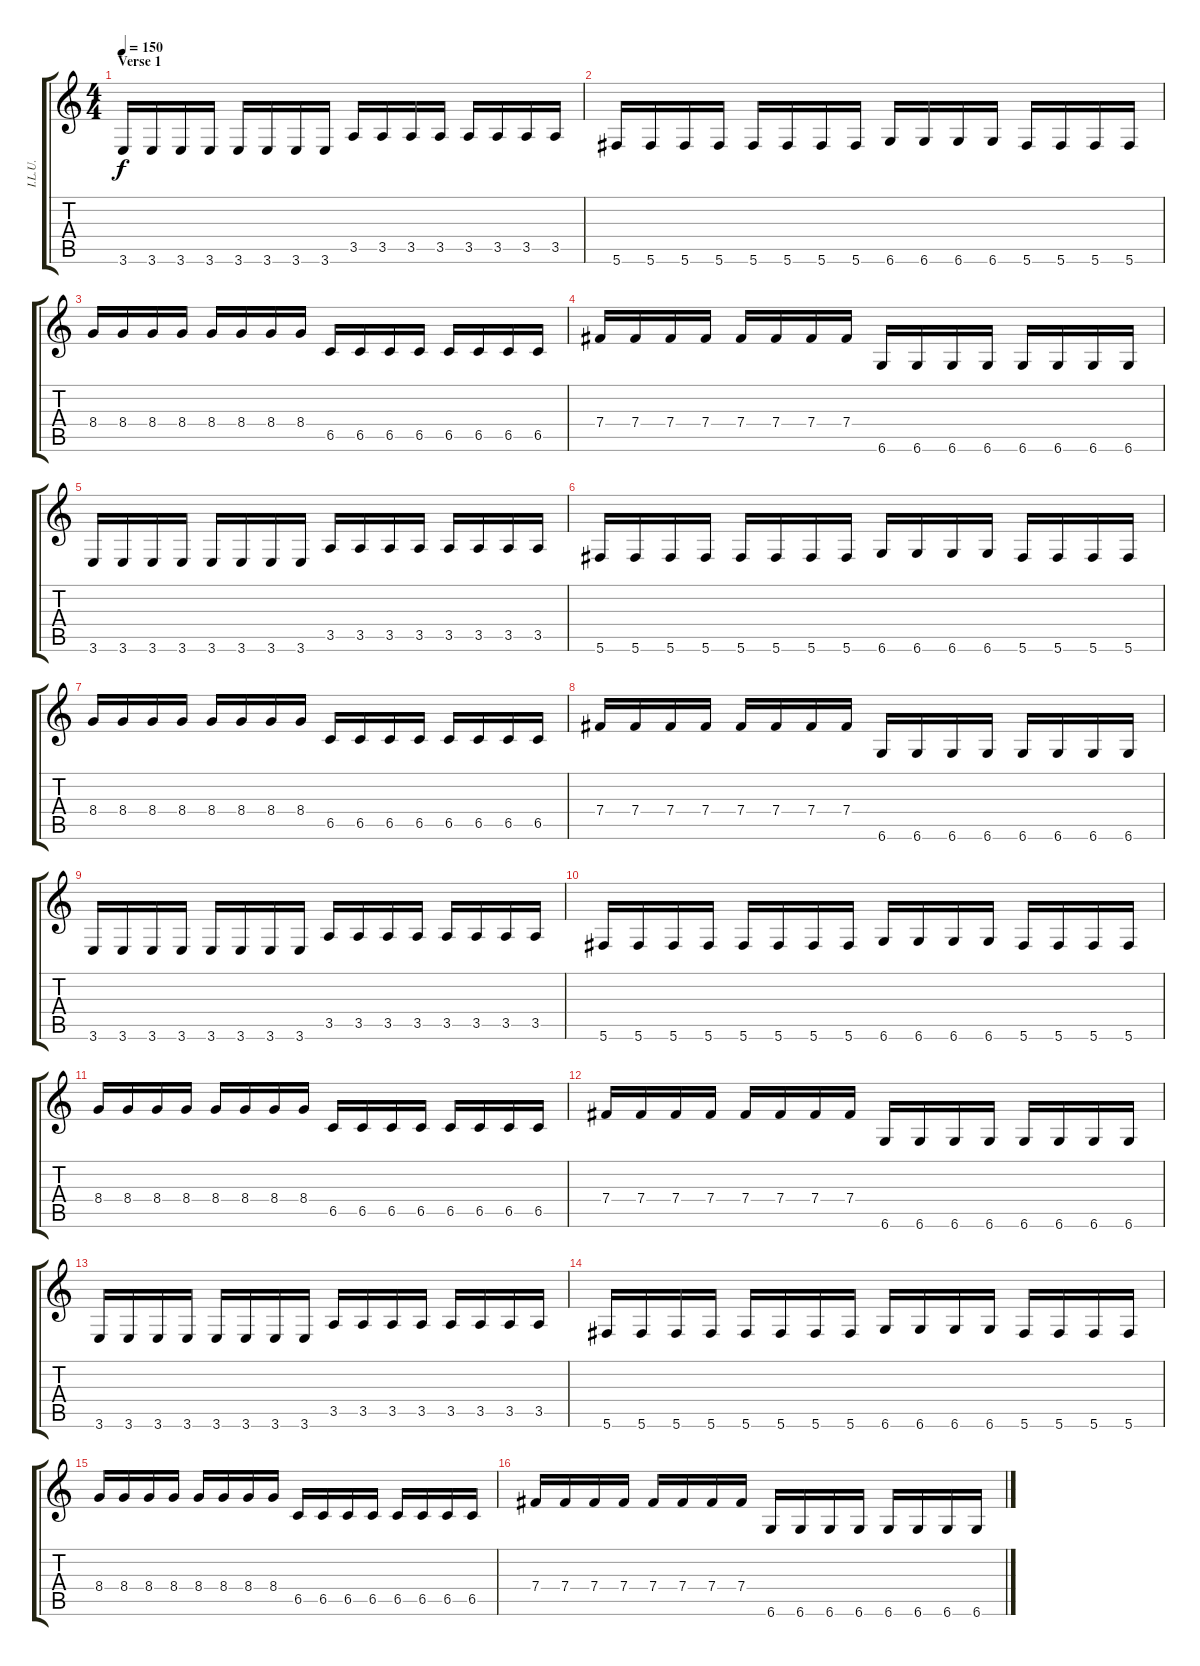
\track ("I.L.U." "I.L.U.") {instrument distortionguitar}
\staff {score tabs}
\tuning (Db4 Ab3 E3 B2 Gb2 Db2) {hide}
\ts (4 4)
\section ("" "Verse 1")
\tempo 150
\clef g2
\ks c
3.6.16{dy f instrument distortionguitar} 3.6.16 3.6.16 3.6.16 3.6.16 3.6.16 3.6.16 3.6.16 3.5.16 3.5.16 3.5.16 3.5.16 3.5.16 3.5.16 3.5.16 3.5.16 |
5.6.16 5.6.16 5.6.16 5.6.16 5.6.16 5.6.16 5.6.16 5.6.16 6.6.16 6.6.16 6.6.16 6.6.16 5.6.16 5.6.16 5.6.16 5.6.16 |
8.4.16 8.4.16 8.4.16 8.4.16 8.4.16 8.4.16 8.4.16 8.4.16 6.5.16 6.5.16 6.5.16 6.5.16 6.5.16 6.5.16 6.5.16 6.5.16 |
7.4.16 7.4.16 7.4.16 7.4.16 7.4.16 7.4.16 7.4.16 7.4.16 6.6.16 6.6.16 6.6.16 6.6.16 6.6.16 6.6.16 6.6.16 6.6.16 |
3.6.16 3.6.16 3.6.16 3.6.16 3.6.16 3.6.16 3.6.16 3.6.16 3.5.16 3.5.16 3.5.16 3.5.16 3.5.16 3.5.16 3.5.16 3.5.16 |
5.6.16 5.6.16 5.6.16 5.6.16 5.6.16 5.6.16 5.6.16 5.6.16 6.6.16 6.6.16 6.6.16 6.6.16 5.6.16 5.6.16 5.6.16 5.6.16 |
8.4.16 8.4.16 8.4.16 8.4.16 8.4.16 8.4.16 8.4.16 8.4.16 6.5.16 6.5.16 6.5.16 6.5.16 6.5.16 6.5.16 6.5.16 6.5.16 |
7.4.16 7.4.16 7.4.16 7.4.16 7.4.16 7.4.16 7.4.16 7.4.16 6.6.16 6.6.16 6.6.16 6.6.16 6.6.16 6.6.16 6.6.16 6.6.16 |
3.6.16 3.6.16 3.6.16 3.6.16 3.6.16 3.6.16 3.6.16 3.6.16 3.5.16 3.5.16 3.5.16 3.5.16 3.5.16 3.5.16 3.5.16 3.5.16 |
5.6.16 5.6.16 5.6.16 5.6.16 5.6.16 5.6.16 5.6.16 5.6.16 6.6.16 6.6.16 6.6.16 6.6.16 5.6.16 5.6.16 5.6.16 5.6.16 |
8.4.16 8.4.16 8.4.16 8.4.16 8.4.16 8.4.16 8.4.16 8.4.16 6.5.16 6.5.16 6.5.16 6.5.16 6.5.16 6.5.16 6.5.16 6.5.16 |
7.4.16 7.4.16 7.4.16 7.4.16 7.4.16 7.4.16 7.4.16 7.4.16 6.6.16 6.6.16 6.6.16 6.6.16 6.6.16 6.6.16 6.6.16 6.6.16 |
3.6.16 3.6.16 3.6.16 3.6.16 3.6.16 3.6.16 3.6.16 3.6.16 3.5.16 3.5.16 3.5.16 3.5.16 3.5.16 3.5.16 3.5.16 3.5.16 |
5.6.16 5.6.16 5.6.16 5.6.16 5.6.16 5.6.16 5.6.16 5.6.16 6.6.16 6.6.16 6.6.16 6.6.16 5.6.16 5.6.16 5.6.16 5.6.16 |
8.4.16 8.4.16 8.4.16 8.4.16 8.4.16 8.4.16 8.4.16 8.4.16 6.5.16 6.5.16 6.5.16 6.5.16 6.5.16 6.5.16 6.5.16 6.5.16 |
7.4.16 7.4.16 7.4.16 7.4.16 7.4.16 7.4.16 7.4.16 7.4.16 6.6.16 6.6.16 6.6.16 6.6.16 6.6.16 6.6.16 6.6.16 6.6.16
